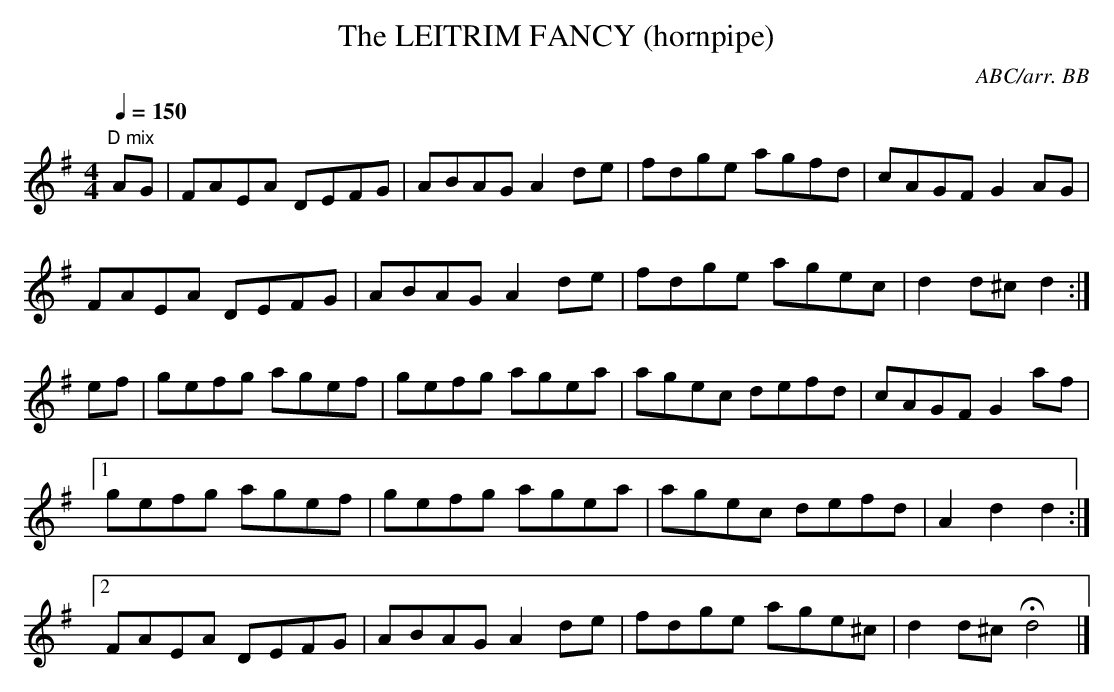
X:1
T:LEITRIM FANCY (hornpipe), The
C:ABC/arr. BB
being "sharp" or "natural". My simplified version is
basically D mix with all the accented C's natural.
M:4/4
L:1/8
Q:1/4=150
K:G
"D mix" % simplified setting
AG|FAEA DEFG|ABAG A2de|fdge agfd|cAGF G2AG|
FAEA DEFG|ABAG A2de|fdge agec|d2d^c d2 :|
ef|gefg agef|gefg agea|agec defd|cAGF G2af|
[1 gefg agef|gefg agea|agec defd|A2d2 d2 :|
[2 FAEA DEFG|ABAG A2de|fdge age^c|d2d^c Hd4 |]
